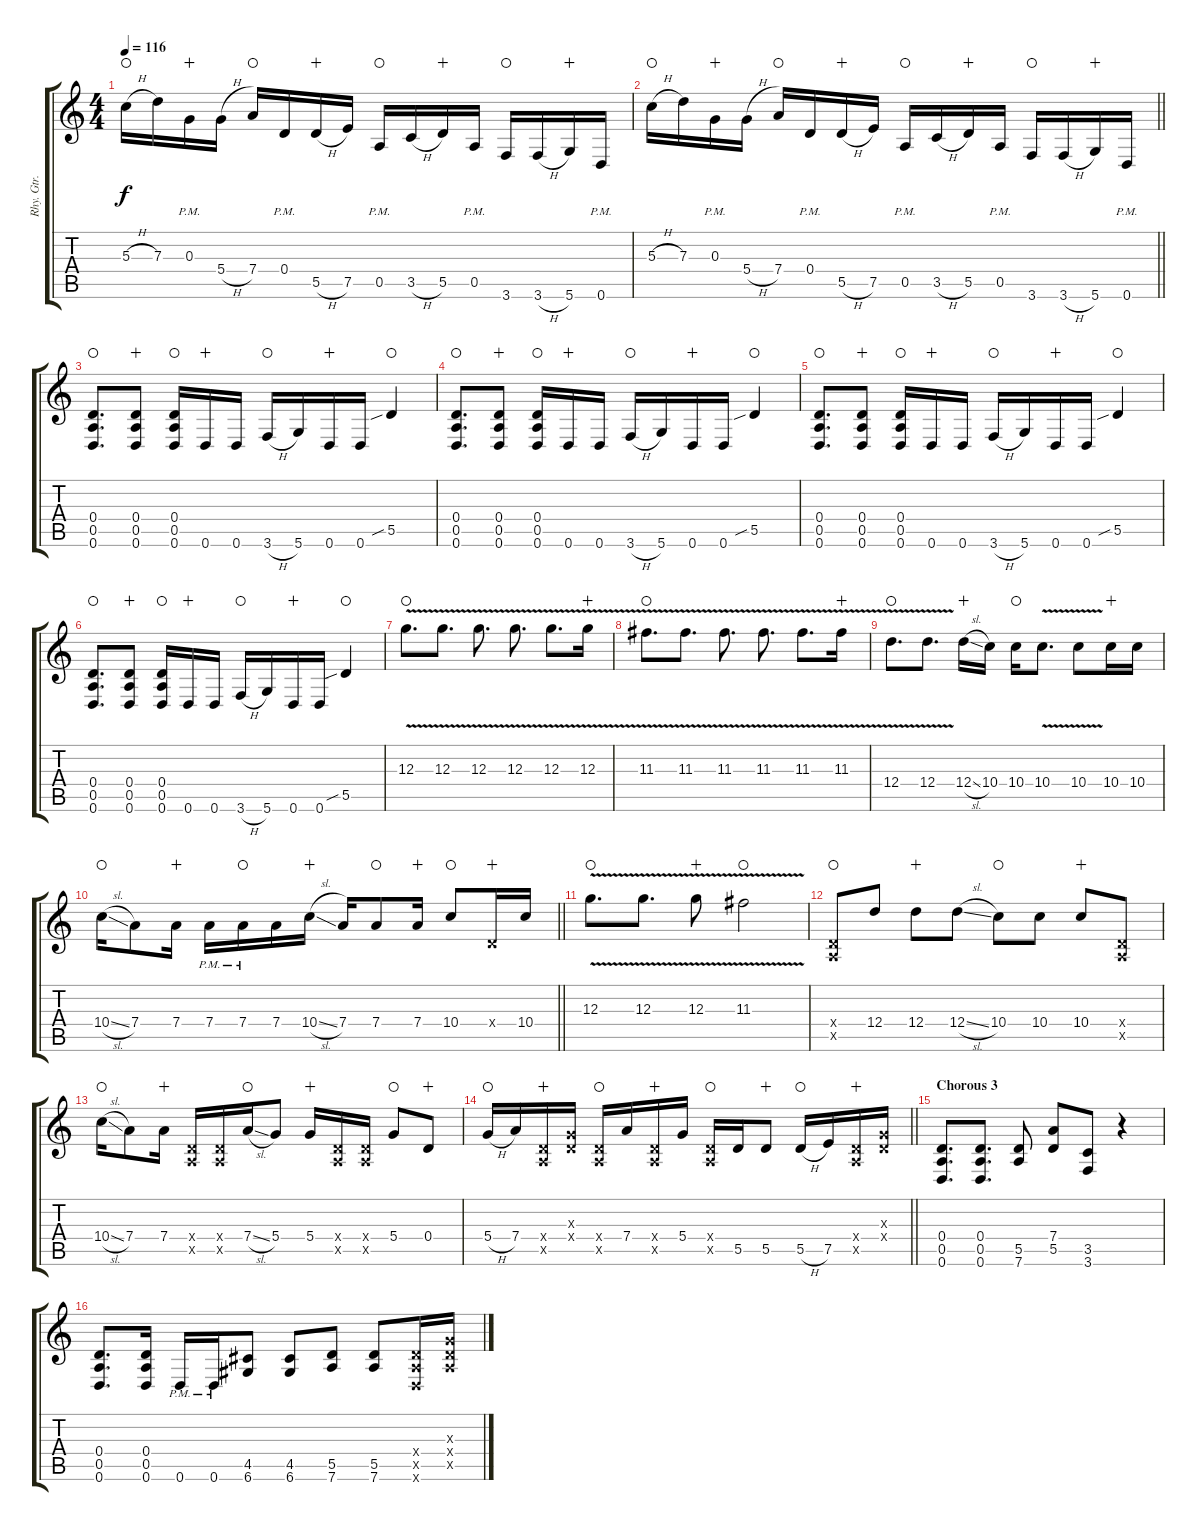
\track ("Rhy. Gtr. 2" "Rhy. Gtr. ") {instrument distortionguitar}
\staff {score tabs}
\tuning (E4 B3 G3 D3 A2 D2) {hide}
\ts (4 4)
\tempo 116
\clef g2
\ks c
5.3{h}.16{dy f waho} 7.3.16 0.3{pm}.16{wahc} 5.4{h}.16 7.4.16{waho} 0.4{pm}.16 5.5{h}.16{wahc} 7.5.16 0.5{pm}.16{waho} 3.5{h}.16 5.5.16{wahc} 0.5{pm}.16 3.6.16{waho} 3.6{h}.16 5.6.16{wahc} 0.6{pm}.16 |
\barLineRight lightlight
5.3{h}.16{waho} 7.3.16 0.3{pm}.16{wahc} 5.4{h}.16 7.4.16{waho} 0.4{pm}.16 5.5{h}.16{wahc} 7.5.16 0.5{pm}.16{waho} 3.5{h}.16 5.5.16{wahc} 0.5{pm}.16 3.6.16{waho} 3.6{h}.16 5.6.16{wahc} 0.6{pm}.16 |
\section ("" "")
(0.4 0.5 0.6).8{d waho} (0.4 0.5 0.6).8{wahc} (0.4 0.5 0.6).16{waho} 0.6.16{wahc} 0.6.16 3.6{h}.16{waho} 5.6.16 0.6.16{wahc} 0.6.16 5.5{sib}.4{waho} |
(0.4 0.5 0.6).8{d waho} (0.4 0.5 0.6).8{wahc} (0.4 0.5 0.6).16{waho} 0.6.16{wahc} 0.6.16 3.6{h}.16{waho} 5.6.16 0.6.16{wahc} 0.6.16 5.5{sib}.4{waho} |
(0.4 0.5 0.6).8{d waho} (0.4 0.5 0.6).8{wahc} (0.4 0.5 0.6).16{waho} 0.6.16{wahc} 0.6.16 3.6{h}.16{waho} 5.6.16 0.6.16{wahc} 0.6.16 5.5{sib}.4{waho} |
(0.4 0.5 0.6).8{d waho} (0.4 0.5 0.6).8{wahc} (0.4 0.5 0.6).16{waho} 0.6.16{wahc} 0.6.16 3.6{h}.16{waho} 5.6.16 0.6.16{wahc} 0.6.16 5.5{sib}.4{waho} |
12.3{v}.8{d waho} 12.3{v}.8{d} 12.3{v}.8{d} 12.3{v}.8{d} 12.3{v}.8{d} 12.3{v}.16{wahc} |
11.3{v}.8{d waho} 11.3{v}.8{d} 11.3{v}.8{d} 11.3{v}.8{d} 11.3{v}.8{d} 11.3{v}.16{wahc} |
12.4{v}.8{d waho} 12.4{v}.8{d} 12.4{sl}.16{wahc} 10.4.16 10.4.16{waho} 10.4{v}.8{d} 10.4{v}.8 10.4.16{wahc} 10.4.16 |
\barLineRight lightlight
10.4{sl}.16{waho} 7.4.8 7.4.16{wahc} 7.4{pm}.16 7.4{pm}.16{waho} 7.4.16 10.4{sl}.16{wahc} 7.4.16 7.4.8{waho} 7.4.16{wahc} 10.4.8{waho} 0.4{x}.16{wahc} 10.4.16 |
\section ("" "")
12.3{v}.8{d waho} 12.3{v}.8{d} 12.3{v}.8{wahc} 11.3{v}.2{waho} |
(0.4{x} 0.5{x}).8{waho} 12.4.8 12.4.8{wahc} 12.4{sl}.8 10.4.8{waho} 10.4.8 10.4.8{wahc} (0.4{x} 0.5{x}).8 |
10.4{sl}.16{waho} 7.4.8 7.4.16{wahc} (0.4{x} 0.5{x}).16 (0.4{x} 0.5{x}).16 7.4{sl}.16{waho} 5.4.8 5.4.16{wahc} (0.4{x} 0.5{x}).16 (0.4{x} 0.5{x}).16 5.4.8{waho} 0.4.8{wahc} |
\barLineRight lightlight
5.4{h}.16{waho} 7.4.16 (0.4{x} 0.5{x}).16{wahc} (0.3{x} 0.4{x}).16 (0.4{x} 0.5{x}).16{waho} 7.4.16 (0.4{x} 0.5{x}).16{wahc} 5.4.16 (0.4{x} 0.5{x}).16{waho} 5.5.16 5.5.8{wahc} 5.5{h}.16{waho} 7.5.16 (0.4{x} 0.5{x}).16{wahc} (0.3{x} 0.4{x}).16 |
\section ("" "Chorous 3")
(0.4 0.5 0.6).8{d volume 7 balance 16 instrument distortionguitar} (0.4 0.5 0.6).8{d} (5.5 7.6).8 (7.4 5.5).8 (3.5 3.6).8 r.4 |
(0.4 0.5 0.6).8{d} (0.4 0.5 0.6).16 0.6{pm}.16 0.6{pm}.16 (4.5 6.6).8 (4.5 6.6).8 (5.5 7.6).8 (5.5 7.6).8 (0.4{x} 0.5{x} 0.6{x}).16 (0.3{x} 0.4{x} 0.5{x}).16
